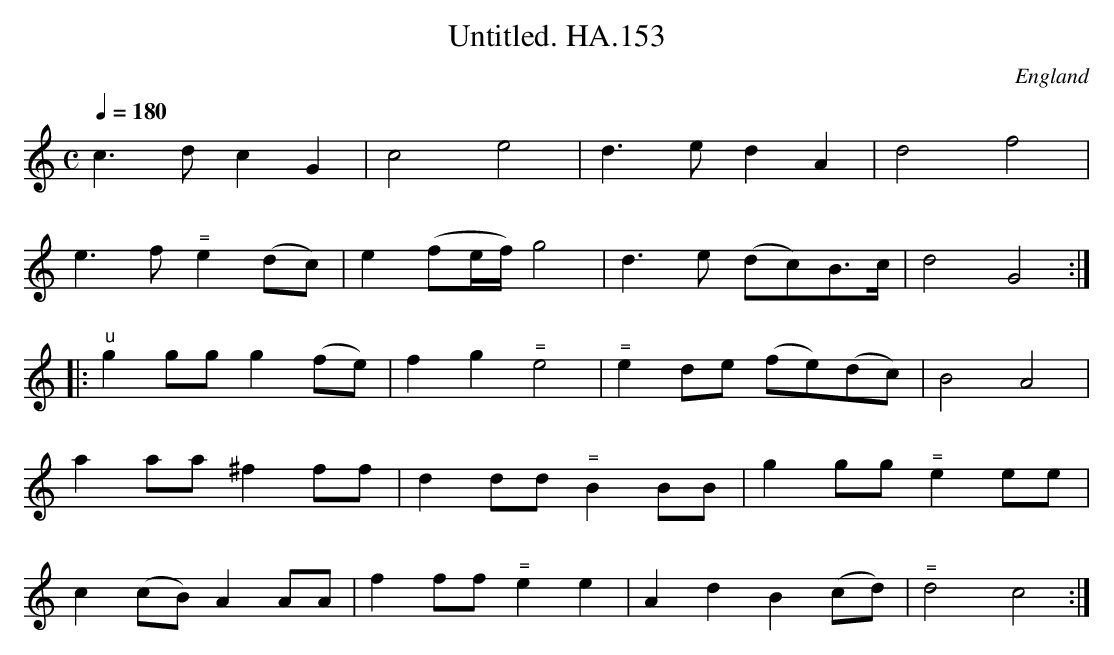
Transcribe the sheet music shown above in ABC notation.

X:1
T:Untitled. HA.153
L:1/8
M:C
O:England
Q:1/4=180
K:C
c3dc2G2|c4e4|d3ed2A2|d4f4|!
e3f"^="e2 (dc)|e2 (fe/2f/2) g4|d3e (dc)B>c|d4G4:|!
|:"^u"g2 gg g2 (fe)|f2g2"^="e4|"^="e2de (fe)(dc)|B4 A4|!
a2 aa ^f2 ff|d2 dd "^="B2 BB|g2 gg "^="e2 ee|!
c2 (cB) A2AA|f2 ff "^="e2 e2|A2d2B2 (cd)|"^="d4c4:|
